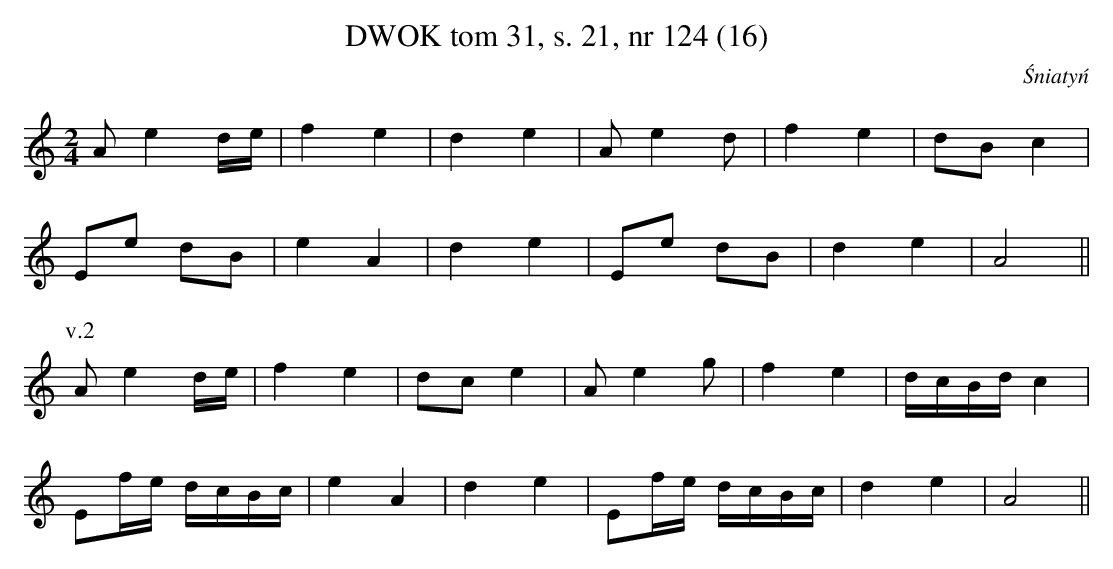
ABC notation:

X:1
T: DWOK tom 31, s. 21, nr 124 (16)
O: Śniatyń
L:1/16
M:2/4
K:C
A2e4de|f4e4|d4 e4|A2e4d2|f4e4|d2B2 c4|
E2e2 d2B2|e4A4|d4e4|E2e2 d2B2|d4e4|A8||
P:v.2
A2e4de|f4e4|d2c2 e4|A2e4g2|f4e4|dcBd c4|
E2fe dcBc|e4A4|d4e4|E2fe dcBc|d4e4|A8||
